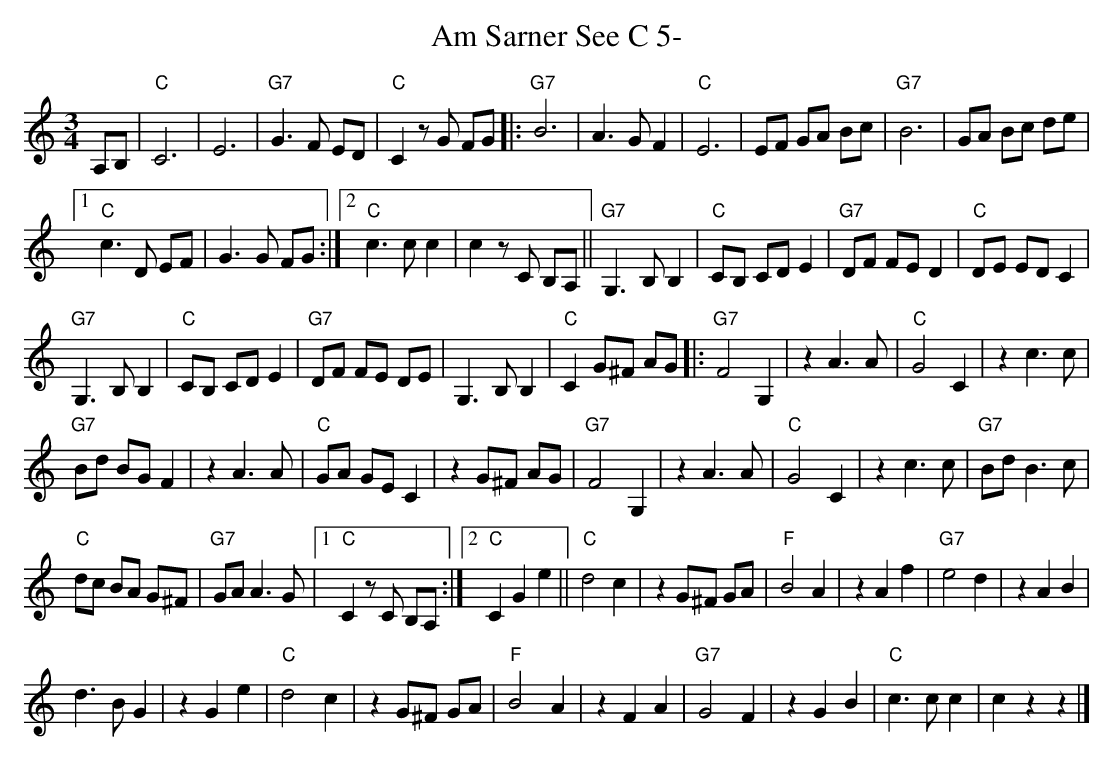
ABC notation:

X:1
T:Am Sarner See C 5-
M:3/4
L:1/8
K:Cmaj
A,B, | "C"C6 | E6 | "G7"G3F ED | "C"C2 zG FG |: "G7"B6 | A3G F2 | "C"E6 | EF GA Bc | "G7"B6 | GA Bc de |1
"C"c3D EF | G3G FG :|2 "C"c3c c2 | c2 zC B,A, || "G7"G,3B, B,2 | "C"CB, CD E2 | "G7"DF FE D2 | "C"DE ED C2 |
"G7"G,3B, B,2 | "C"CB, CD E2 | "G7"DF FE DE | G,3B, B,2 | "C"C2 G^F AG |: "G7"F4 G,2 | z2 A3A | "C"G4C2 | z2 c3c |
"G7"Bd BG F2 | z2 A3A | "C"GA GE C2 | z2 G^F AG | "G7"F4G,2 | z2A3A | "C"G4C2 | z2 c3c | "G7"Bd B3c |
"C"dc BA G^F | "G7"GA A3G |1 "C"C2 zC B,A, :|2 "C"C2G2e2 || "C"d4 c2 | z2 G^F GA | "F"B4 A2 | z2 A2 f2 | "G7"e4d2 | z2 A2B2 |
d3B G2 | z2 G2e2 | "C"d4c2 | z2 G^F GA | "F"B4A2 | z2 F2A2 | "G7"G4F2 | z2 G2B2 | "C"c3c c2 | c2 z2z2 |]
